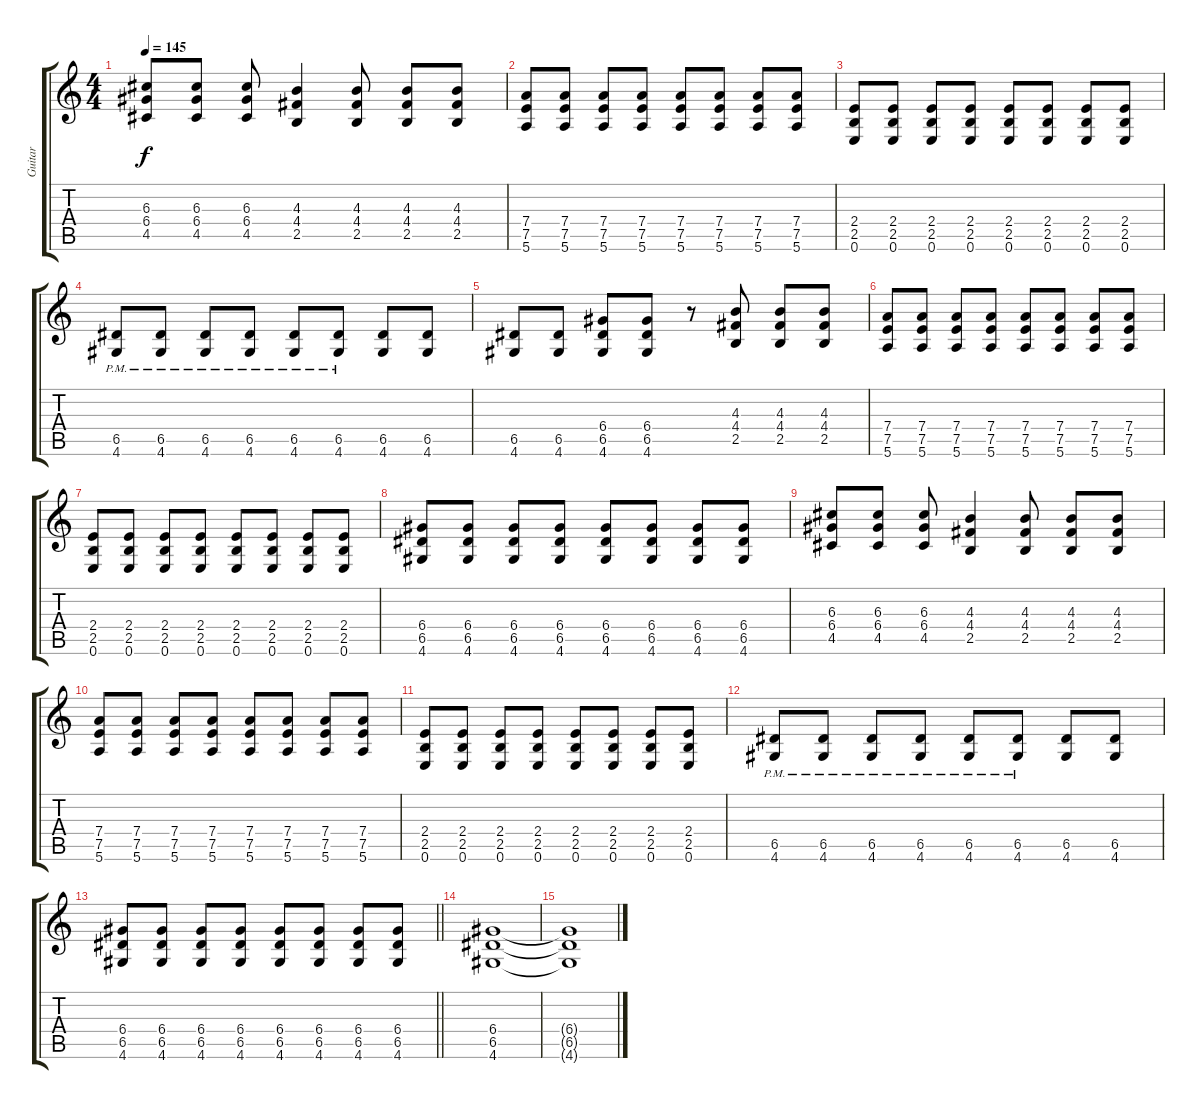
\track ("Guitar" "Guitar") {instrument overdrivenguitar}
\staff {score tabs}
\tuning (E4 B3 G3 D3 A2 E2) {hide}
\ts (4 4)
\tempo 145
\clef g2
\ks c
(6.3 6.4 4.5).8{dy f} (6.3 6.4 4.5).8 (6.3 6.4 4.5).8 (4.3 4.4 2.5).4 (4.3 4.4 2.5).8 (4.3 4.4 2.5).8 (4.3 4.4 2.5).8 |
(7.4 7.5 5.6).8 (7.4 7.5 5.6).8 (7.4 7.5 5.6).8 (7.4 7.5 5.6).8 (7.4 7.5 5.6).8 (7.4 7.5 5.6).8 (7.4 7.5 5.6).8 (7.4 7.5 5.6).8 |
(2.4 2.5 0.6).8 (2.4 2.5 0.6).8 (2.4 2.5 0.6).8 (2.4 2.5 0.6).8 (2.4 2.5 0.6).8 (2.4 2.5 0.6).8 (2.4 2.5 0.6).8 (2.4 2.5 0.6).8 |
(6.5{pm} 4.6{pm}).8 (6.5{pm} 4.6{pm}).8 (6.5{pm} 4.6{pm}).8 (6.5{pm} 4.6{pm}).8 (6.5{pm} 4.6{pm}).8 (6.5{pm} 4.6{pm}).8 (6.5 4.6).8 (6.5 4.6).8 |
(6.5 4.6).8 (6.5 4.6).8 (6.4 6.5 4.6).8 (6.4 6.5 4.6).8 r.8 (4.3 4.4 2.5).8 (4.3 4.4 2.5).8 (4.3 4.4 2.5).8 |
(7.4 7.5 5.6).8 (7.4 7.5 5.6).8 (7.4 7.5 5.6).8 (7.4 7.5 5.6).8 (7.4 7.5 5.6).8 (7.4 7.5 5.6).8 (7.4 7.5 5.6).8 (7.4 7.5 5.6).8 |
(2.4 2.5 0.6).8 (2.4 2.5 0.6).8 (2.4 2.5 0.6).8 (2.4 2.5 0.6).8 (2.4 2.5 0.6).8 (2.4 2.5 0.6).8 (2.4 2.5 0.6).8 (2.4 2.5 0.6).8 |
(6.4 6.5 4.6).8 (6.4 6.5 4.6).8 (6.4 6.5 4.6).8 (6.4 6.5 4.6).8 (6.4 6.5 4.6).8 (6.4 6.5 4.6).8 (6.4 6.5 4.6).8 (6.4 6.5 4.6).8 |
(6.3 6.4 4.5).8 (6.3 6.4 4.5).8 (6.3 6.4 4.5).8 (4.3 4.4 2.5).4 (4.3 4.4 2.5).8 (4.3 4.4 2.5).8 (4.3 4.4 2.5).8 |
(7.4 7.5 5.6).8 (7.4 7.5 5.6).8 (7.4 7.5 5.6).8 (7.4 7.5 5.6).8 (7.4 7.5 5.6).8 (7.4 7.5 5.6).8 (7.4 7.5 5.6).8 (7.4 7.5 5.6).8 |
(2.4 2.5 0.6).8 (2.4 2.5 0.6).8 (2.4 2.5 0.6).8 (2.4 2.5 0.6).8 (2.4 2.5 0.6).8 (2.4 2.5 0.6).8 (2.4 2.5 0.6).8 (2.4 2.5 0.6).8 |
(6.5{pm} 4.6{pm}).8 (6.5{pm} 4.6{pm}).8 (6.5{pm} 4.6{pm}).8 (6.5{pm} 4.6{pm}).8 (6.5{pm} 4.6{pm}).8 (6.5{pm} 4.6{pm}).8 (6.5 4.6).8 (6.5 4.6).8 |
\barLineRight lightlight
(6.4 6.5 4.6).8 (6.4 6.5 4.6).8 (6.4 6.5 4.6).8 (6.4 6.5 4.6).8 (6.4 6.5 4.6).8 (6.4 6.5 4.6).8 (6.4 6.5 4.6).8 (6.4 6.5 4.6).8 |
(6.4 6.5 4.6).1 |
(6.4{t} 6.5{t} 4.6{t}).1{volume 0}
